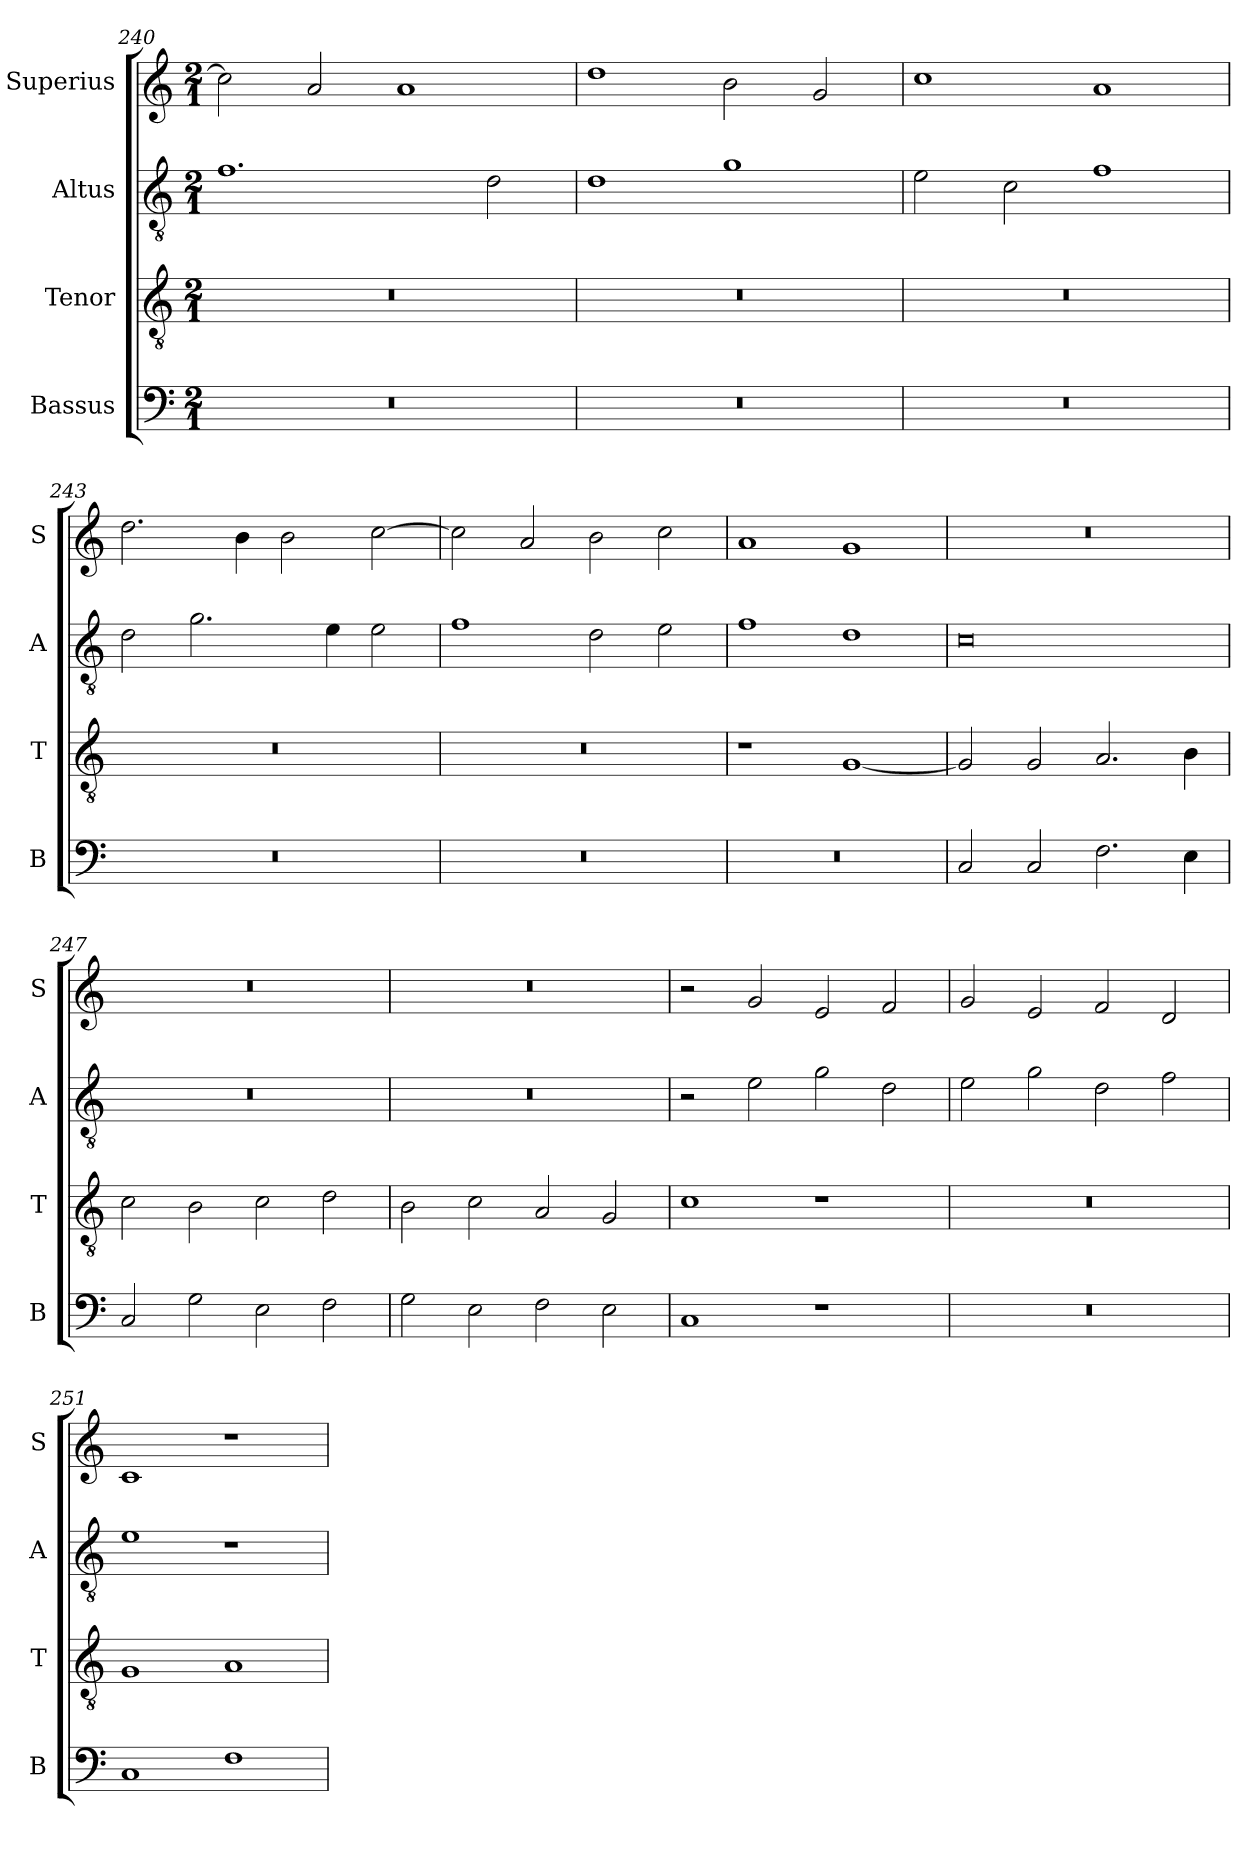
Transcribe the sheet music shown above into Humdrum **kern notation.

**kern	**kern	**kern	**kern
*part4	*part3	*part2	*part1
*staff4	*staff3	*staff2	*staff1
*I"Bassus	*I"Tenor	*I"Altus	*I"Superius
*I'B	*I'T	*I'A	*I'S
*clefF4	*clefGv2	*clefGv2	*clefG2
*k[]	*k[]	*k[]	*k[]
*C:	*C:	*C:	*C:
*M2/1	*M2/1	*M2/1	*M2/1
=240	=240	=240	=240
0r	0r	1.f	2cc]
.	.	.	2a
.	.	.	1a
.	.	2d	.
=241	=241	=241	=241
0r	0r	1d	1dd
.	.	1g	2b
.	.	.	2g
=242	=242	=242	=242
0r	0r	2e	1cc
.	.	2c	.
.	.	1f	1a
=243	=243	=243	=243
0r	0r	2d	2.dd
.	.	2.g	.
.	.	.	4b
.	.	.	2b
.	.	4e	.
.	.	2e	[2cc
=244	=244	=244	=244
0r	0r	1f	2cc]
.	.	.	2a
.	.	2d	2b
.	.	2e	2cc
=245	=245	=245	=245
0r	1r	1f	1a
.	[1G	1d	1g
=246	=246	=246	=246
2C	2G]	0c	0r
2C	2G	.	.
2.F	2.A	.	.
4E	4B	.	.
=247	=247	=247	=247
2C	2c	0r	0r
2G	2B	.	.
2E	2c	.	.
2F	2d	.	.
=248	=248	=248	=248
2G	2B	0r	0r
2E	2c	.	.
2F	2A	.	.
2E	2G	.	.
=249	=249	=249	=249
1C	1c	2r	2r
.	.	2e	2g
1r	1r	2g	2e
.	.	2d	2f
=250	=250	=250	=250
0r	0r	2e	2g
.	.	2g	2e
.	.	2d	2f
.	.	2f	2d
=251	=251	=251	=251
1C	1G	1e	1c
1F	1A	1r	1r
=	=	=	=
*-	*-	*-	*-
